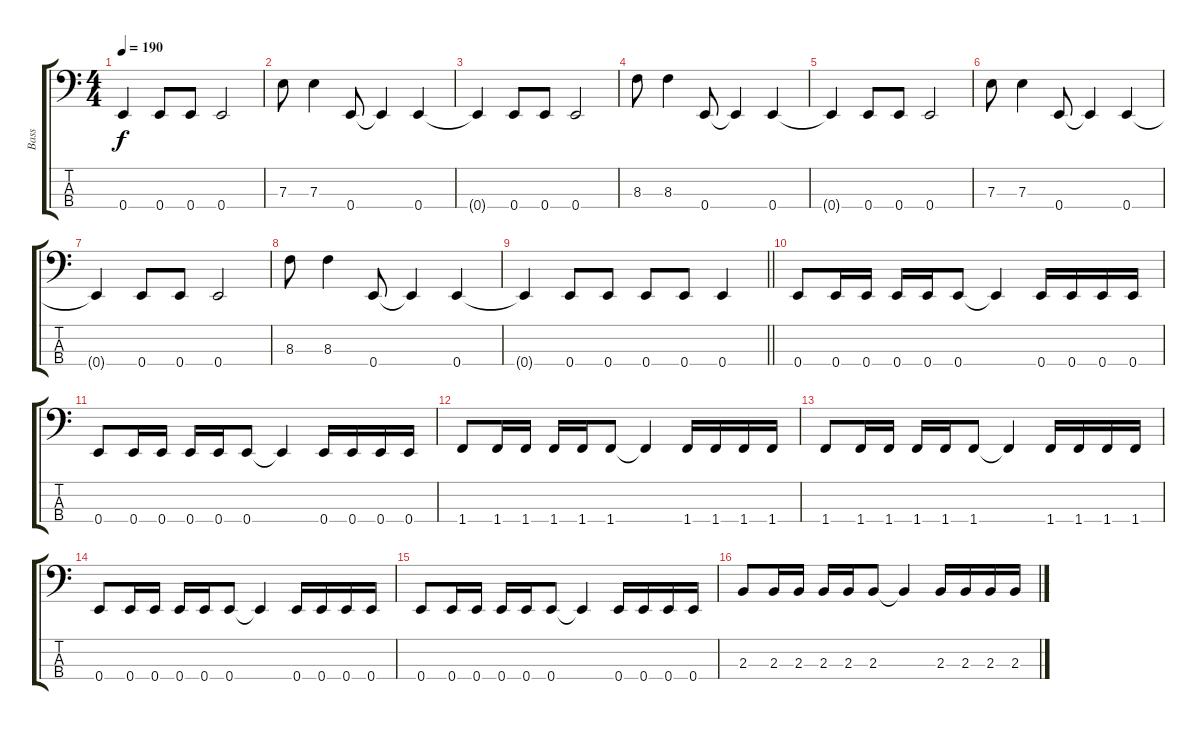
\track ("Bass" "Bass") {instrument slapbass2}
\staff {score tabs}
\tuning (G2 D2 A1 E1) {hide}
\ts (4 4)
\tempo 190
\clef f4
\ks c
0.4{t}.4{dy f} 0.4.8 0.4.8 0.4.2 |
7.3.8 7.3.4 0.4.8 0.4{t}.4 0.4.4 |
0.4{t}.4 0.4.8 0.4.8 0.4.2 |
8.3.8 8.3.4 0.4.8 0.4{t}.4 0.4.4 |
0.4{t}.4 0.4.8 0.4.8 0.4.2 |
7.3.8 7.3.4 0.4.8 0.4{t}.4 0.4.4 |
0.4{t}.4 0.4.8 0.4.8 0.4.2 |
8.3.8 8.3.4 0.4.8 0.4{t}.4 0.4.4 |
\barLineRight lightlight
0.4{t}.4 0.4.8 0.4.8 0.4.8 0.4.8 0.4.4 |
0.4.8 0.4.16 0.4.16 0.4.16 0.4.16 0.4.8 0.4{t}.4 0.4.16 0.4.16 0.4.16 0.4.16 |
0.4.8 0.4.16 0.4.16 0.4.16 0.4.16 0.4.8 0.4{t}.4 0.4.16 0.4.16 0.4.16 0.4.16 |
1.4.8 1.4.16 1.4.16 1.4.16 1.4.16 1.4.8 1.4{t}.4 1.4.16 1.4.16 1.4.16 1.4.16 |
1.4.8 1.4.16 1.4.16 1.4.16 1.4.16 1.4.8 1.4{t}.4 1.4.16 1.4.16 1.4.16 1.4.16 |
0.4.8 0.4.16 0.4.16 0.4.16 0.4.16 0.4.8 0.4{t}.4 0.4.16 0.4.16 0.4.16 0.4.16 |
0.4.8 0.4.16 0.4.16 0.4.16 0.4.16 0.4.8 0.4{t}.4 0.4.16 0.4.16 0.4.16 0.4.16 |
2.3.8 2.3.16 2.3.16 2.3.16 2.3.16 2.3.8 2.3{t}.4 2.3.16 2.3.16 2.3.16 2.3.16
